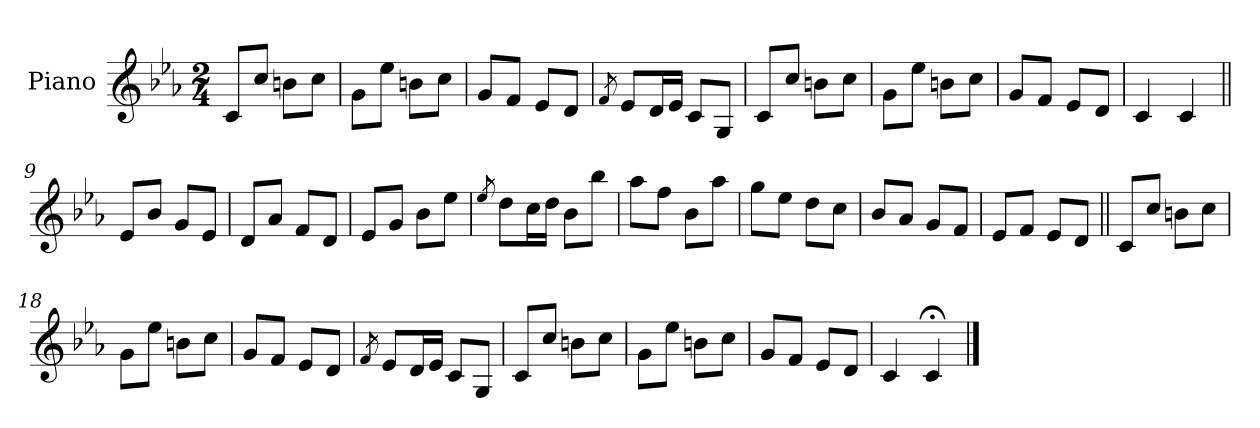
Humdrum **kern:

**kern
*part1
*staff1
*I"Piano
*I'Pno.
*clefG2
*k[b-e-a-]
*M2/4
=1
8c/L
8cc/J
8bn\L
8cc\J
=2
8g\L
8ee-\J
8bn\L
8cc\J
=3
8g/L
8f/J
8e-/L
8d/J
=4
8qf/
8e-/L
16d/L
16e-/JJ
8c/L
8G/J
=5
8c/L
8cc/J
8bn\L
8cc\J
=6
8g\L
8ee-\J
8bn\L
8cc\J
=7
8g/L
8f/J
8e-/L
8d/J
=8
4c/
4c/
=9||
8e-/L
8b-/J
8g/L
8e-/J
=10
8d/L
8a-/J
8f/L
8d/J
=11
8e-/L
8g/J
8b-\L
8ee-\J
=12
8qee-/
8dd\L
16cc\L
16dd\JJ
8b-\L
8bb-\J
=13
8aa-\L
8ff\J
8b-\L
8aa-\J
=14
8gg\L
8ee-\J
8dd\L
8cc\J
=15
8b-/L
8a-/J
8g/L
8f/J
=16
8e-/L
8f/J
8e-/L
8d/J
=17||
8c/L
8cc/J
8bn\L
8cc\J
=18
8g\L
8ee-\J
8bn\L
8cc\J
=19
8g/L
8f/J
8e-/L
8d/J
=20
8qf/
8e-/L
16d/L
16e-/JJ
8c/L
8G/J
=21
8c/L
8cc/J
8bn\L
8cc\J
=22
8g\L
8ee-\J
8bn\L
8cc\J
=23
8g/L
8f/J
8e-/L
8d/J
=24
4c/
4c;</
==
*-
